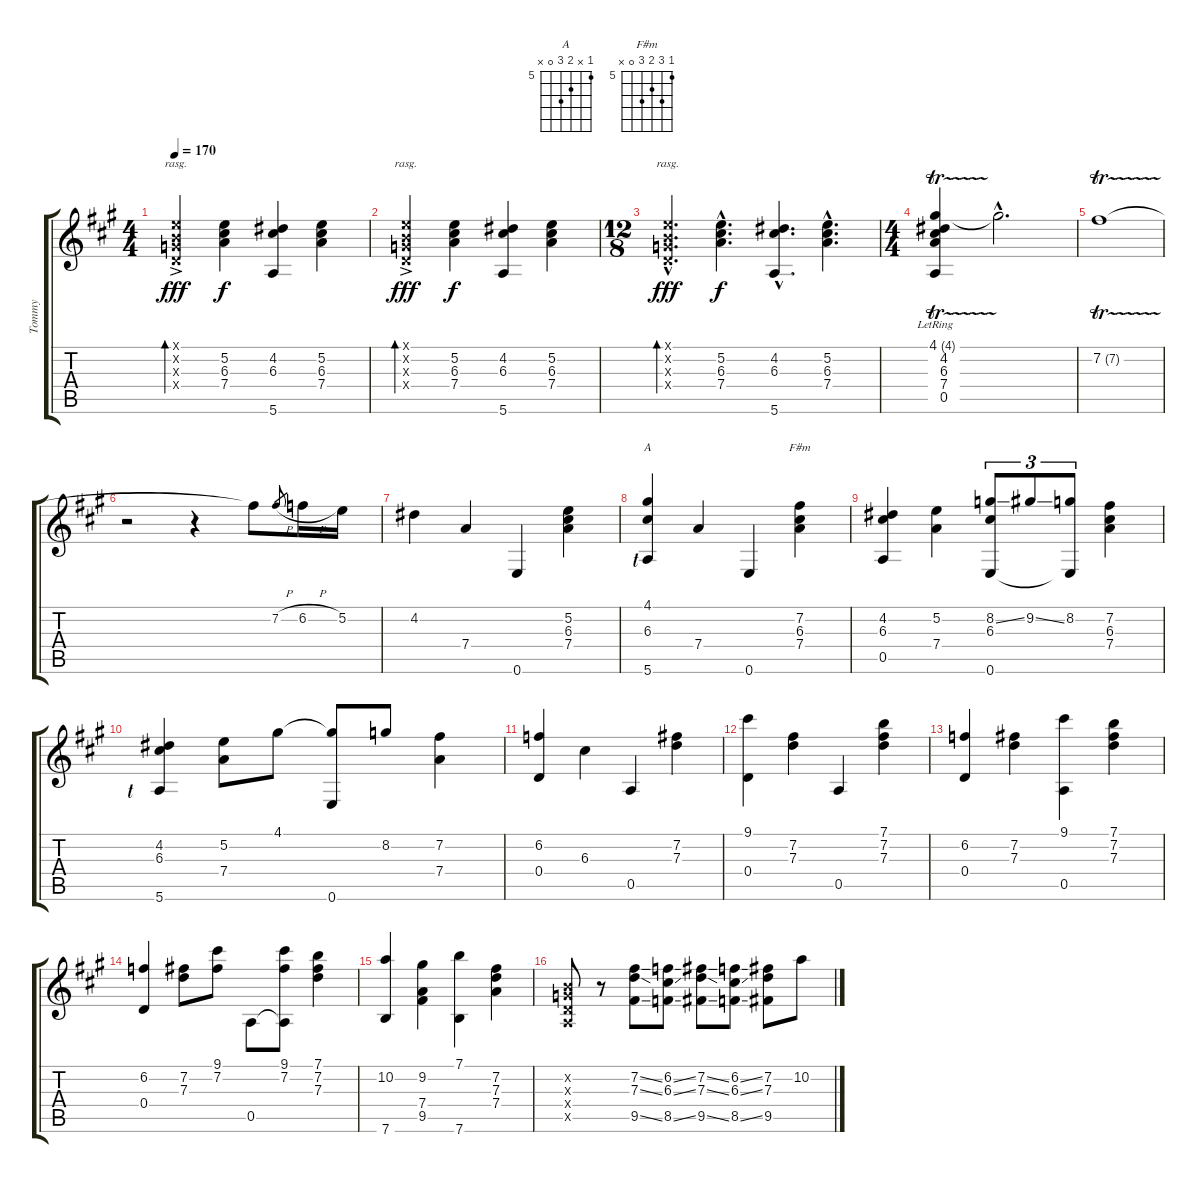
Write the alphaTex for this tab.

\track ("Tommy" "Tommy") {instrument acousticguitarsteel}
\staff {score tabs}
\tuning (E4 B3 G3 D3 A2 E2) {hide}
\chord ("A" 5 x 6 7 0 x) {firstfret 5}
\chord ("F#m" 5 7 6 7 0 x) {firstfret 5}
\ts (4 4)
\tempo 170
\clef g2
\ks a
(0.1{ac x} 0.2{ac x} 0.3{ac x} 0.4{ac x}).4{bd 480 rasg ii dy fff} (5.2 6.3 7.4).4{dy f} (4.2 6.3 5.6).4 (5.2 6.3 7.4).4 |
(0.1{ac x} 0.2{ac x} 0.3{ac x} 0.4{ac x}).4{bd 480 rasg ii dy fff} (5.2 6.3 7.4).4{dy f} (4.2 6.3 5.6).4 (5.2 6.3 7.4).4 |
\ts (12 8)
(0.1{hac x} 0.2{hac x} 0.3{hac x} 0.4{hac x}).4{d bd 480 rasg ii dy fff} (5.2{hac} 6.3{hac} 7.4{hac}).4{d dy f} (4.2{hac} 6.3{hac} 5.6{hac}).4{d} (5.2{hac} 6.3{hac} 7.4{hac}).4{d} |
\ts (4 4)
(4.1{tr (4 16)} 4.2{lr} 6.3{lr} 7.4{lr} 0.5{lr}).4 4.1{hac t}.2{d} |
7.2{tr (7 16)}.1 |
r.2 r.4 7.2{t}.8 7.2{h}.8{gr} 6.2{h}.16 5.2.16 |
4.2.4 7.4.4 0.6.4 (5.2 6.3 7.4).4 |
(4.1 6.3 5.6{lf 1}).4{ch "A"} 7.4.4 0.6.4 (7.2 6.3 7.4).4{ch "F#m"} |
(4.2 6.3 0.5).4 (5.2 7.4).4 (8.2{ss} 6.3 0.6).8{tu (3 2)} 9.2{ss}.8{tu (3 2)} (8.2 0.6{t}).8{tu (3 2)} (7.2 6.3 7.4).4 |
(4.2 6.3 5.6{lf 1}).4 (5.2 7.4).8 4.1.8 (4.1{t} 0.6).8 8.2.8 (7.2 7.4).4 |
(6.2 0.4).4 6.3.4 0.5.4 (7.2 7.3).4 |
(9.1 0.4).4 (7.2 7.3).4 0.5.4 (7.1 7.2 7.3).4 |
(6.2 0.4).4 (7.2 7.3).4 (9.1 0.5).4 (7.1 7.2 7.3).4 |
(6.2 0.4).4 (7.2 7.3).8 (9.1 7.2).8 0.5.8 (9.1 7.2 0.5{t}).8 (7.1 7.2 7.3).4 |
(10.2 7.6).4 (9.2 7.4 9.5).4 (7.1 7.6).4 (7.2 7.3 7.4).4 |
(0.2{x} 0.3{x} 0.4{x} 0.5{x}).8 r.8 (7.2{ss} 7.3{ss} 9.5{ss}).8 (6.2{ss} 6.3{ss} 8.5{ss}).8 (7.2{ss} 7.3{ss} 9.5{ss}).8 (6.2{ss} 6.3{ss} 8.5{ss}).8 (7.2 7.3 9.5).8 10.2.8
